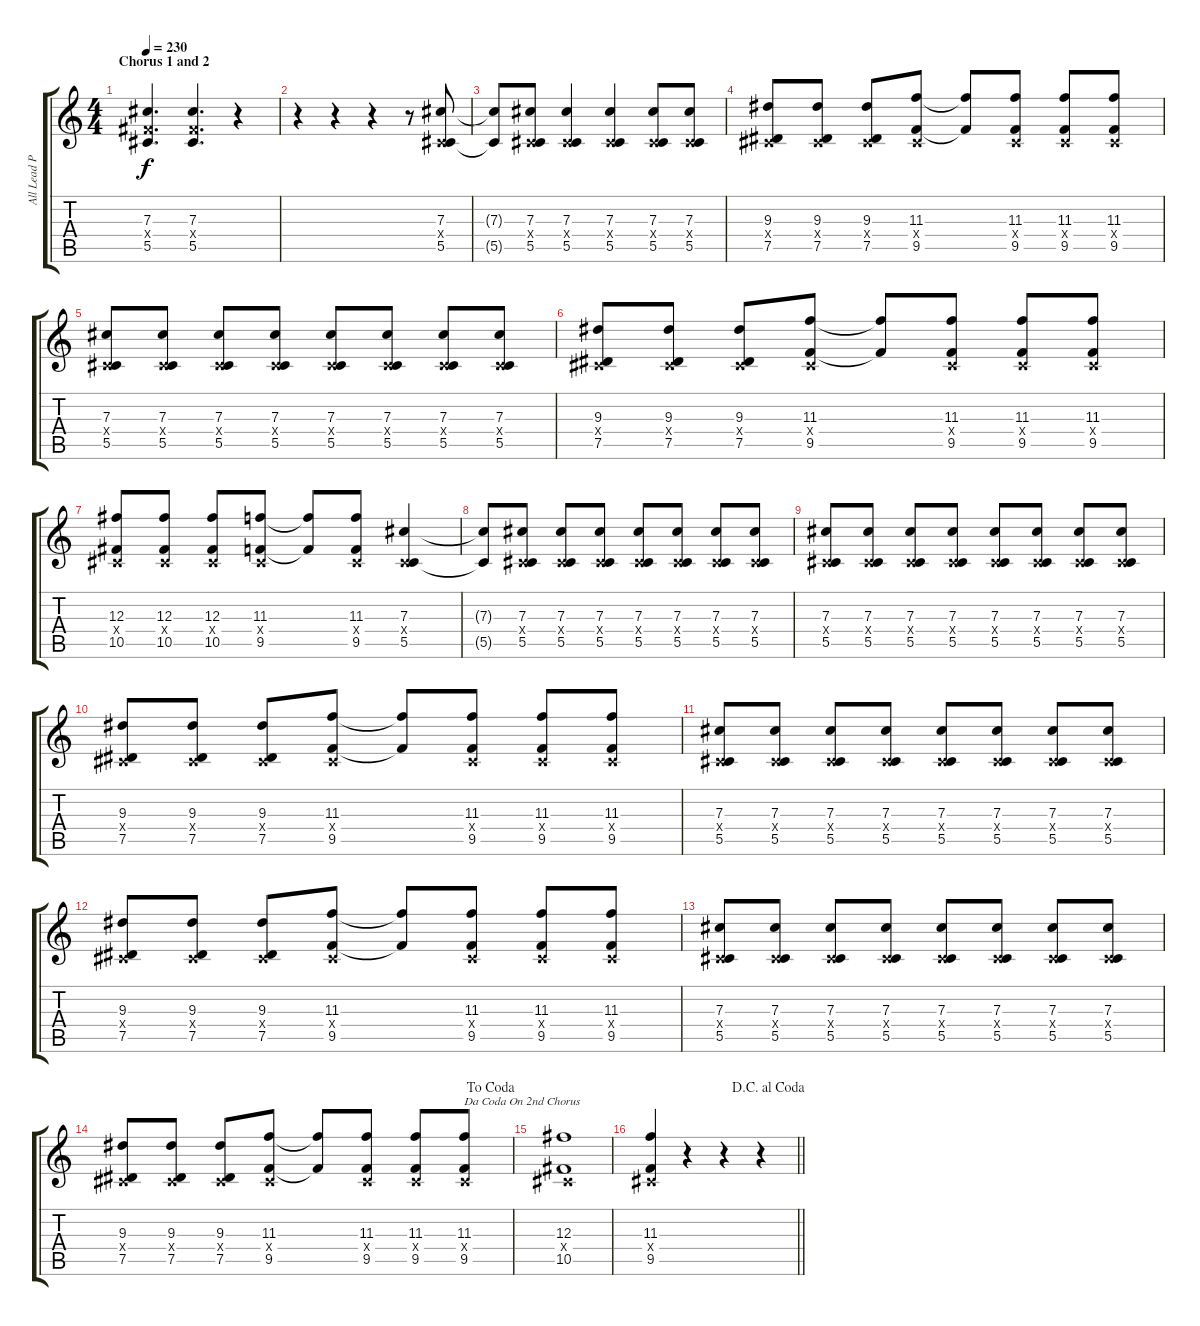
\track ("All Lead Parts" "All Lead P") {instrument distortionguitar}
\staff {score tabs}
\tuning (Eb4 Bb3 Gb3 Db3 Ab2 Db2) {hide}
\ts (4 4)
\section ("" "Chorus 1 and 2")
\tempo 230
\clef g2
\ks c
(7.3 5.4{x} 5.5).4{d dy f} (7.3 5.4{x} 5.5).4{d} r.4 |
r.4 r.4 r.4 r.8 (7.3 0.4{x} 5.5).8{volume 14} |
(7.3{t} 5.5{t}).8 (7.3 0.4{x} 5.5).8 (7.3 0.4{x} 5.5).4 (7.3 0.4{x} 5.5).4 (7.3 0.4{x} 5.5).8 (7.3 0.4{x} 5.5).8 |
(9.3 0.4{x} 7.5).8 (9.3 0.4{x} 7.5).8 (9.3 0.4{x} 7.5).8 (11.3 0.4{x} 9.5).8 (11.3{t} 9.5{t}).8 (11.3 0.4{x} 9.5).8 (11.3 0.4{x} 9.5).8 (11.3 0.4{x} 9.5).8 |
(7.3 0.4{x} 5.5).8 (7.3 0.4{x} 5.5).8 (7.3 0.4{x} 5.5).8 (7.3 0.4{x} 5.5).8 (7.3 0.4{x} 5.5).8 (7.3 0.4{x} 5.5).8 (7.3 0.4{x} 5.5).8 (7.3 0.4{x} 5.5).8 |
(9.3 0.4{x} 7.5).8 (9.3 0.4{x} 7.5).8 (9.3 0.4{x} 7.5).8 (11.3 0.4{x} 9.5).8 (11.3{t} 9.5{t}).8 (11.3 0.4{x} 9.5).8 (11.3 0.4{x} 9.5).8 (11.3 0.4{x} 9.5).8 |
(12.3 0.4{x} 10.5).8 (12.3 0.4{x} 10.5).8 (12.3 0.4{x} 10.5).8 (11.3 0.4{x} 9.5).8 (11.3{t} 9.5{t}).8 (11.3 0.4{x} 9.5).8 (7.3 0.4{x} 5.5).4 |
(7.3{t} 5.5{t}).8 (7.3 0.4{x} 5.5).8 (7.3 0.4{x} 5.5).8 (7.3 0.4{x} 5.5).8 (7.3 0.4{x} 5.5).8 (7.3 0.4{x} 5.5).8 (7.3 0.4{x} 5.5).8 (7.3 0.4{x} 5.5).8 |
(7.3 0.4{x} 5.5).8 (7.3 0.4{x} 5.5).8 (7.3 0.4{x} 5.5).8 (7.3 0.4{x} 5.5).8 (7.3 0.4{x} 5.5).8 (7.3 0.4{x} 5.5).8 (7.3 0.4{x} 5.5).8 (7.3 0.4{x} 5.5).8 |
(9.3 0.4{x} 7.5).8 (9.3 0.4{x} 7.5).8 (9.3 0.4{x} 7.5).8 (11.3 0.4{x} 9.5).8 (11.3{t} 9.5{t}).8 (11.3 0.4{x} 9.5).8 (11.3 0.4{x} 9.5).8 (11.3 0.4{x} 9.5).8 |
(7.3 0.4{x} 5.5).8 (7.3 0.4{x} 5.5).8 (7.3 0.4{x} 5.5).8 (7.3 0.4{x} 5.5).8 (7.3 0.4{x} 5.5).8 (7.3 0.4{x} 5.5).8 (7.3 0.4{x} 5.5).8 (7.3 0.4{x} 5.5).8 |
(9.3 0.4{x} 7.5).8 (9.3 0.4{x} 7.5).8 (9.3 0.4{x} 7.5).8 (11.3 0.4{x} 9.5).8 (11.3{t} 9.5{t}).8 (11.3 0.4{x} 9.5).8 (11.3 0.4{x} 9.5).8 (11.3 0.4{x} 9.5).8 |
(7.3 0.4{x} 5.5).8 (7.3 0.4{x} 5.5).8 (7.3 0.4{x} 5.5).8 (7.3 0.4{x} 5.5).8 (7.3 0.4{x} 5.5).8 (7.3 0.4{x} 5.5).8 (7.3 0.4{x} 5.5).8 (7.3 0.4{x} 5.5).8 |
\jump dacoda
(9.3 0.4{x} 7.5).8 (9.3 0.4{x} 7.5).8 (9.3 0.4{x} 7.5).8 (11.3 0.4{x} 9.5).8 (11.3{t} 9.5{t}).8 (11.3 0.4{x} 9.5).8 (11.3 0.4{x} 9.5).8 (11.3 0.4{x} 9.5).8{txt "Da Coda On 2nd Chorus"} |
(12.3 0.4{x} 10.5).1 |
\jump dacapoalcoda
\barLineRight lightlight
(11.3 0.4{x} 9.5).4 r.4 r.4 r.4
